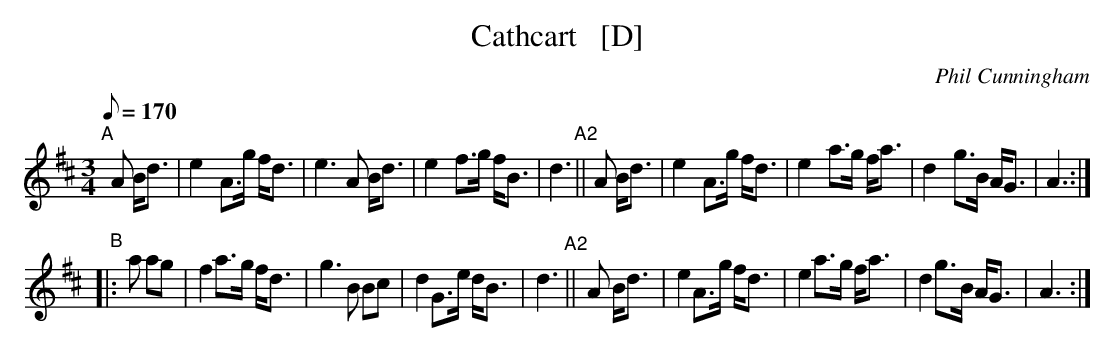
X:1
T: Cathcart   [D]
C: Phil Cunningham
Q: 1/8=170
M: 3/4
L: 1/8
K: D
"^A"\
[|]A B<d | e2 A>g f<d | e3 A B<d | e2 f>g  f<B  | d3 \
"^A2"\
|| A B<d | e2 A>g f<d | e2 a>g f<a | d2 g>B A<G | A3 :|
"^B"\
|: a  ag   | f2 a>g  f<d | g3  B Bc | d2 G>e d<B  | d3 \
"^A2"\
|| A B<d | e2 A>g f<d | e2 a>g f<a | d2 g>B A<G | A3 :|
